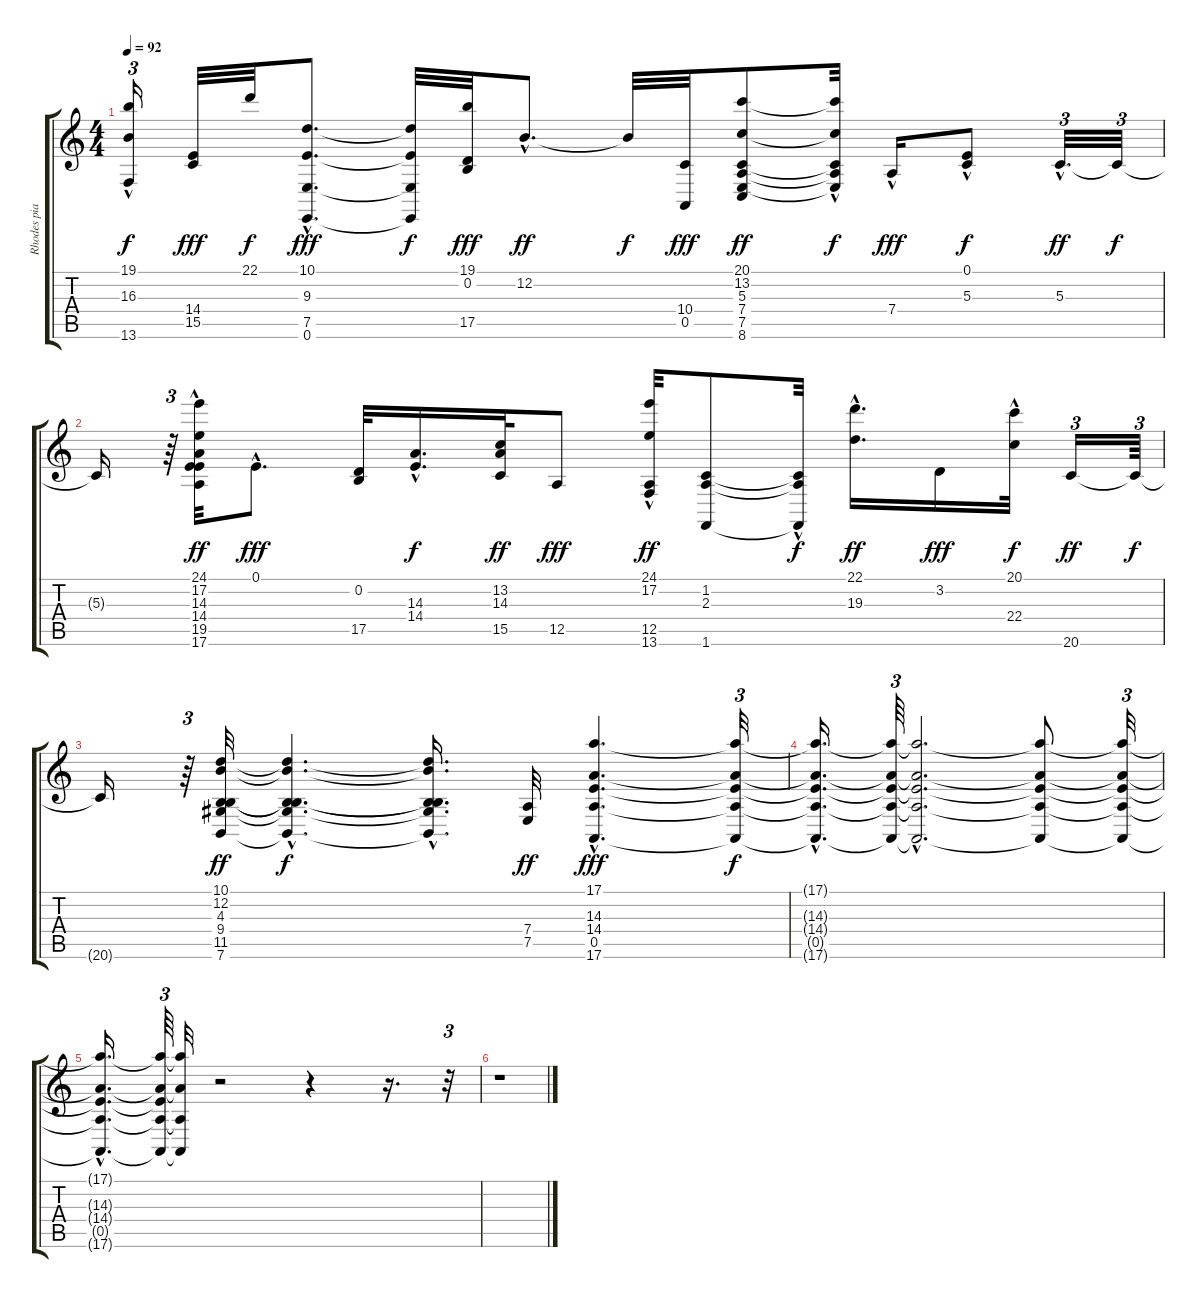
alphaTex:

\track ("Rhodes piano" "Rhodes pia") {instrument stringensemble1}
\staff {score tabs}
\tuning (E4 B3 G3 D3 A2 E2) {hide}
\ts (4 4)
\tempo 92
\clef g2
\ks c
(19.1{hac t} 16.3{hac t} 13.6{hac t}).16{tu (3 2) dy f} (14.4 15.5).32{dy fff} 22.1.32{dy f} (10.1{hac} 9.3{hac} 7.5{hac} 0.6{hac}).8{d dy fff} (10.1{t} 9.3{t} 7.5{t} 0.6{t}).32{dy f} (19.1 0.2 17.5).32{dy fff} 12.2{hac}.8{d dy ff} 12.2{t}.32{dy f} (10.4 0.5).32{dy fff} (20.1 13.2 5.3 7.4 7.5 8.6).8{dy ff} (20.1{hac t} 13.2{hac t} 5.3{hac t} 7.4{t} 7.5{t}).32{dy f} 7.4{hac}.16{dy fff} (0.1{hac} 5.3).8{dy f} 5.3{hac}.32{d tu (3 2) dy ff} 5.3{t}.32{tu (3 2) dy f} |
5.3{t}.16 r.64{tu (3 2)} (24.1{hac} 17.2{hac} 14.3{hac} 14.4 19.5 17.6).32{dy ff} 0.1{hac}.8{d dy fff} (0.2 17.5).32 (14.3{hac} 14.4).16{d dy f} (13.2 14.3 15.5).32{dy ff} 12.5.8{dy fff} (24.1{hac} 17.2{hac} 12.5 13.6).32{dy ff} (1.2 2.3 1.6).8 (1.2{t} 2.3{hac t} 1.6{hac t}).32{dy f} (22.1{hac} 19.3{hac}).16{d dy ff} 3.2.16{dy fff} (20.1{hac} 22.4{hac}).32{dy f} 20.6.16{tu (3 2) dy ff} 20.6{t}.64{tu (3 2) dy f} |
20.6{t}.16 r.64{tu (3 2)} (10.1 12.2 4.3 9.4 11.5 7.6).32{dy ff} (10.1{hac t} 12.2{hac t} 4.3{hac t} 9.4{hac t} 11.5{hac t} 7.6{hac t}).4{d dy f} (10.1{hac t} 12.2{hac t} 4.3{hac t} 9.4{hac t} 11.5{hac t} 7.6{hac t}).16{d} (7.4 7.5).32{dy ff} (17.1{hac} 14.3{hac} 14.4{hac} 0.5{hac} 17.6{hac}).4{d dy fff} (17.1{t} 14.3{t} 14.4{t} 0.5{t} 17.6{t}).32{tu (3 2) dy f} |
(17.1{hac t} 14.3{hac t} 14.4{hac t} 0.5{hac t} 17.6{hac t}).16{d} (17.1{t} 14.3{t} 14.4{t} 0.5{t} 17.6{t}).64{tu (3 2)} (17.1{hac t} 14.3{hac t} 14.4{hac t} 0.5{hac t} 17.6{hac t}).2{d} (17.1{t} 14.3{t} 14.4{t} 0.5{t} 17.6{t}).8 (17.1{t} 14.3{t} 14.4{t} 0.5{t} 17.6{t}).32{tu (3 2)} |
(17.1{hac t} 14.3{hac t} 14.4{hac t} 0.5{hac t} 17.6{hac t}).16{d} (17.1{t} 14.3{t} 14.4{t} 0.5{t} 17.6{t}).64{tu (3 2)} (17.1{t} 14.3{t} 0.5{t} 17.6{t}).32 r.2 r.4 r.16{d} r.32{tu (3 2)} |
r.1
